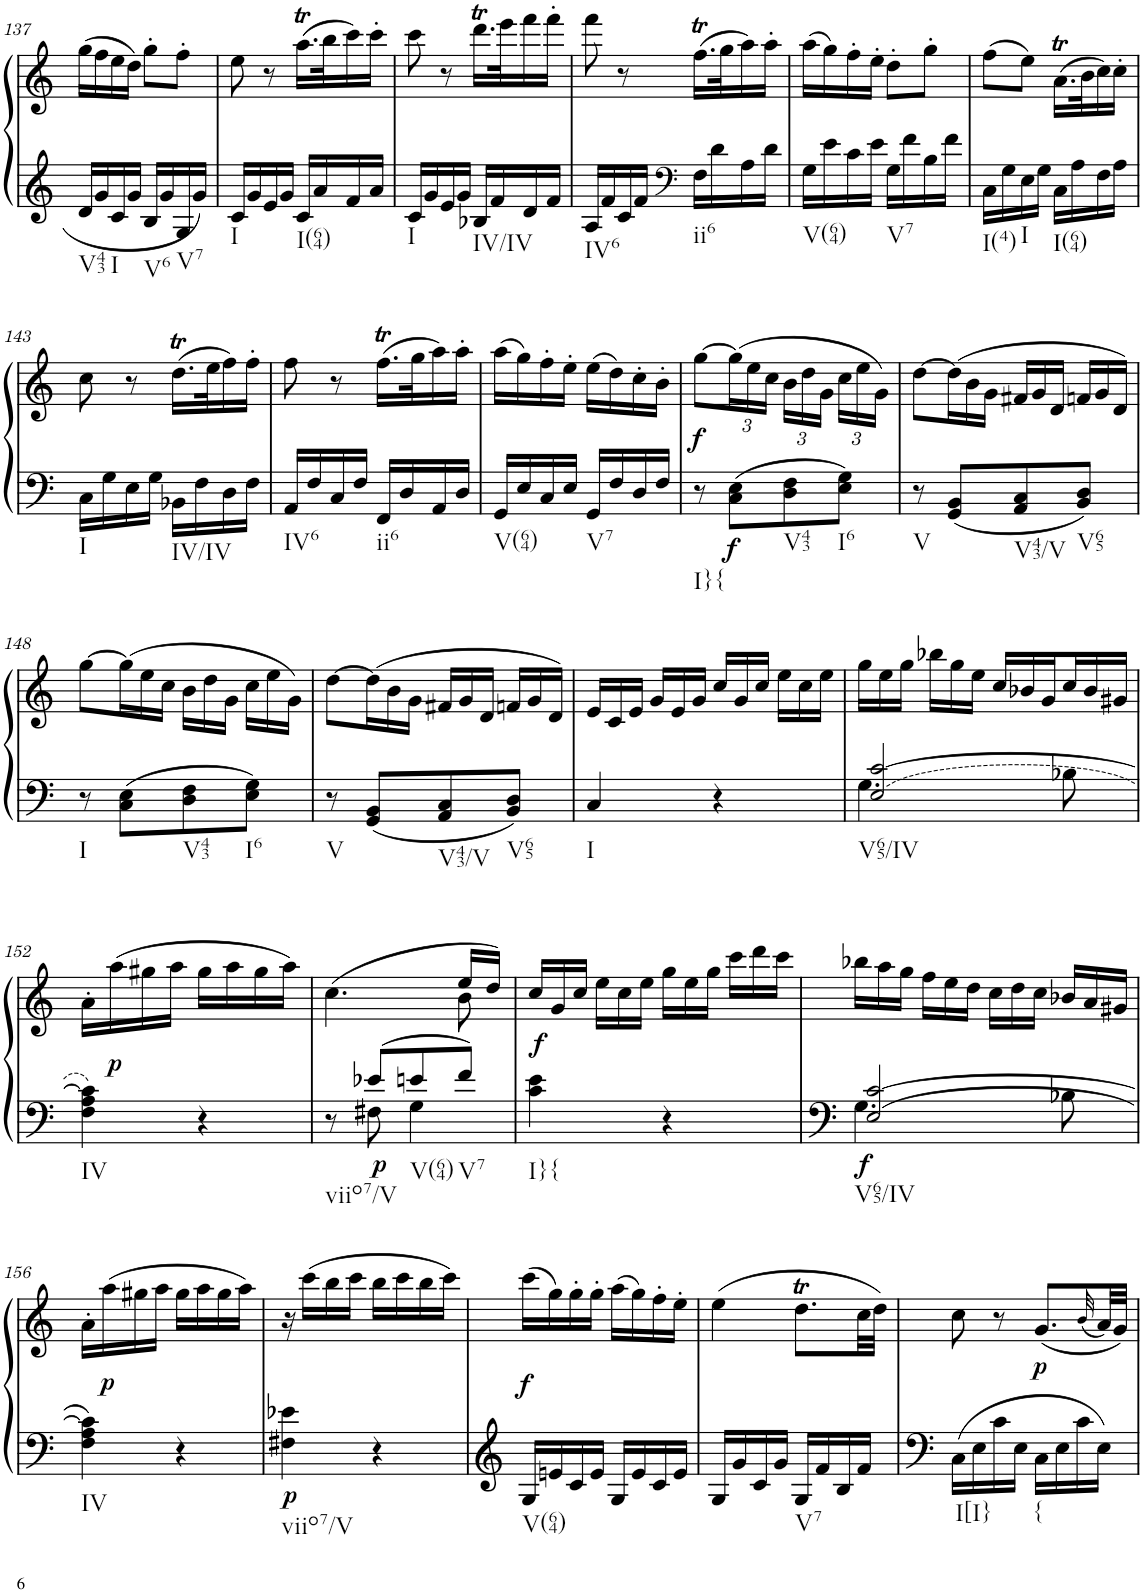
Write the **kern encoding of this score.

**kern	**kern	**dynam
*part1	*part1	*part1
*staff2	*staff1	*staff1/2
*I"Piano, Piano right	*	*
*I'Pno.	*	*
!!LO:PB:g=z
*clefG2	*clefG2	*
*k[]	*k[]	*
*M2/4	*M2/4	*
=137	=137	=137
!LO:TX:b:t=V43	!	!
16d/LL	(16gg\LL	.
16g/	16ff\	.
!LO:TX:b:t=I	!	!
16c/	16ee\	.
16g/JJ	16dd\JJ)	.
!LO:TX:b:t=V6	!	!
16B/LL	8gg'\L	.
16g/	.	.
!LO:TX:b:t=V7	!	!
16G/	8ff'\J	.
16g/JJ	.	.
=138	=138	=138
!LO:TX:b:t=I	!	!
16c/LL	8ee\	.
16g/	.	.
16e/	8r	.
16g/JJ	.	.
!LO:TX:b:t=I(64)	!	!
16c/LL	(16.aaT\LL	.
16a/	.	.
.	32bb\K	.
16f/	16ccc\)	.
16a/JJ	16ccc'\JJ	.
=139	=139	=139
!LO:TX:b:t=I	!	!
16c/LL	8ccc\	.
16g/	.	.
16e/	8r	.
16g/JJ	.	.
!LO:TX:b:t=IV/IV	!	!
16B-X/LL	16.dddT\LL	.
16f/	.	.
.	32eee\K	.
16d/	16fff\	.
16f/JJ	16fff'\JJ	.
=140	=140	=140
!LO:TX:b:t=IV6	!	!
16A/LL	8fff\	.
16f/	.	.
16c/	8r	.
16f/JJ	.	.
*clefF4	*	*
!LO:TX:b:t=ii6	!	!
16F\LL	(16.ffT\LL	.
16d\	.	.
.	32gg\K	.
16A\	16aa\)	.
16d\JJ	16aa'\JJ	.
=141	=141	=141
!LO:TX:b:t=V(64)	!	!
16G\LL	(16aa\LL	.
16e\	16gg\)	.
16c\	16ff'\	.
16e\JJ	16ee'\JJ	.
!LO:TX:b:t=V7	!	!
16G\LL	8dd'\L	.
16f\	.	.
16B\	8gg'\J	.
16f\JJ	.	.
=142	=142	=142
!LO:TX:b:t=I(4)	!	!
16C\LL	(8ff\L	.
16G\	.	.
!LO:TX:b:t=I	!	!
16E\	8ee\J)	.
16G\JJ	.	.
!LO:TX:b:t=I(64)	!	!
16C\LL	(16.aT\LL	.
16A\	.	.
.	32b\K	.
16F\	16cc\)	.
16A\JJ	16cc'\JJ	.
!!LO:LB:g=z
=143	=143	=143
!LO:TX:b:t=I	!	!
16C\LL	8cc\	.
16G\	.	.
16E\	8r	.
16G\JJ	.	.
!LO:TX:b:t=IV/IV	!	!
16BB-X\LL	(16.ddT\LL	.
16F\	.	.
.	32ee\K	.
16D\	16ff\)	.
16F\JJ	16ff'\JJ	.
=144	=144	=144
!LO:TX:b:t=IV6	!	!
16AA/LL	8ff\	.
16F/	.	.
16C/	8r	.
16F/JJ	.	.
!LO:TX:b:t=ii6	!	!
16FF/LL	(16.ffT\LL	.
16D/	.	.
.	32gg\K	.
16AA/	16aa\)	.
16D/JJ	16aa'\JJ	.
=145	=145	=145
!LO:TX:b:t=V(64)	!	!
16GG/LL	(16aa\LL	.
16E/	16gg\)	.
16C/	16ff'\	.
16E/JJ	16ee'\JJ	.
!LO:TX:b:t=V7	!	!
16GG/LL	(16ee\LL	.
16F/	16dd\)	.
16D/	16cc'\	.
16F/JJ	16b'\JJ	.
=146	=146	=146
!LO:TX:b:t=I}{	!	!
!	!	!LO:DY:b
8r	[8gg\L	f
*	*Xbrackettup	*
!	!	!LO:DY:b=2
8C\ 8E\L	(24gg\L]	f
.	24ee\	.
.	24cc\JJ	.
!LO:TX:b:t=V43	!	!
8D\ 8F\	24b\LL	.
.	24dd\	.
.	24g\JJ	.
!LO:TX:b:t=I6	!	!
8E\ 8G\J	24cc\LL	.
.	24ee\	.
.	24g\JJ)	.
=147	=147	=147
!LO:TX:b:t=V	!	!
8r	[8dd\L	.
*	*Xtuplet	*
8GG/ 8BB/L	(24dd\L]	.
.	24b\	.
.	24g\JJ	.
!LO:TX:b:t=V43/V	!	!
8AA/ 8C/	24f#X/LL	.
.	24g/	.
.	24d/JJ	.
!LO:TX:b:t=V65	!	!
8BB/ 8D/J	24fn/LL	.
.	24g/	.
.	24d/JJ)	.
!!LO:LB:g=z
=148	=148	=148
!LO:TX:b:t=I	!	!
8r	[8gg\L	.
8C\ 8E\L	(24gg\L]	.
.	24ee\	.
.	24cc\JJ	.
!LO:TX:b:t=V43	!	!
8D\ 8F\	24b\LL	.
.	24dd\	.
.	24g\JJ	.
!LO:TX:b:t=I6	!	!
8E\ 8G\J	24cc\LL	.
.	24ee\	.
.	24g\JJ)	.
=149	=149	=149
!LO:TX:b:t=V	!	!
8r	[8dd\L	.
8GG/ 8BB/L	(24dd\L]	.
.	24b\	.
.	24g\JJ	.
!LO:TX:b:t=V43/V	!	!
8AA/ 8C/	24f#X/LL	.
.	24g/	.
.	24d/JJ	.
!LO:TX:b:t=V65	!	!
8BB/ 8D/J	24fn/LL	.
.	24g/	.
.	24d/JJ)	.
=150	=150	=150
!LO:TX:b:t=I	!	!
4C/	24e/LL	.
.	24c/	.
.	24e/JJ	.
.	24g/LL	.
.	24e/	.
.	24g/JJ	.
4r	24cc/LL	.
.	24g/	.
.	24cc/JJ	.
.	24ee\LL	.
.	24cc\	.
.	24ee\JJ	.
=151	=151	=151
*^	*	*
!LO:TX:b:t=V65/IV	!	!	!
2E/ [2c/	4.G\	24gg\LL	.
.	.	24ee\	.
.	.	24gg\JJ	.
.	.	24bb-X\LL	.
.	.	24gg\	.
.	.	24ee\JJ	.
.	.	24cc/LL	.
.	.	24b-X/	.
.	.	24g/	.
.	8B-X\	24cc/	.
.	.	24b-/	.
.	.	24g#X/JJ	.
*v	*v	*	*
!!LO:LB:g=z
=152	=152	=152
!LO:TX:b:t=IV	!	!
4F\ 4A\ 4c\]	16a'\LL	.
!	!	!LO:DY:b
.	(16aa\	p
.	16gg#X\	.
.	16aa\JJ	.
4r	16gg#\LL	.
.	16aa\	.
.	16gg#\	.
.	16aa\JJ)	.
=153	=153	=153
*^	*^	*
!LO:TX:b:t=viio7/V	!	!	!	!
8r	8ryy	(4.cc\	4.ryy	.
!	!	!	!	!LO:DY:b=2
8e-X/L	8F#X\	.	.	p
!LO:TX:b:t=V(64)	!	!	!	!
8en/	4G\	.	.	.
!LO:TX:b:t=V7	!	!	!	!
8f/J	.	16ee/LL	8b\	.
.	.	16dd/JJ)	.	.
*v	*v	*	*	*
*	*v	*v	*
=154	=154	=154
!LO:TX:b:t=I}{	!	!
!	!	!LO:DY:b
4c\ 4e\	24cc/LL	f
.	24g/	.
.	24cc/JJ	.
.	24ee\LL	.
.	24cc\	.
.	24ee\JJ	.
4r	24gg\LL	.
.	24ee\	.
.	24gg\JJ	.
.	24ccc\LL	.
.	24ddd\	.
.	24ccc\JJ	.
=155	=155	=155
*^	*	*
!LO:TX:b:t=V65/IV	!	!	!
!	!	!	!LO:DY:b=2
2E/ [2c/	4.G\	24bb-X\LL	f
.	.	24aa\	.
.	.	24gg\JJ	.
.	.	24ff\LL	.
.	.	24ee\	.
.	.	24dd\JJ	.
.	.	24cc\LL	.
.	.	24dd\	.
.	.	24cc\JJ	.
.	8B-X\	24b-X/LL	.
.	.	24a/	.
.	.	24g#X/JJ	.
*v	*v	*	*
!!LO:LB:g=z
=156	=156	=156
!LO:TX:b:t=IV	!	!
4F\ 4A\ 4c\]	16a'\LL	.
!	!	!LO:DY:b
.	(16aa\	p
.	16gg#X\	.
.	16aa\JJ	.
4r	16gg#\LL	.
.	16aa\	.
.	16gg#\	.
.	16aa\JJ)	.
=157	=157	=157
!LO:TX:b:t=viio7/V	!	!
!	!	!LO:DY:b=2
4F#X\ 4e-X\	16r	p
.	(16ccc\LL	.
.	16bb\	.
.	16ccc\JJ	.
4r	16bb\LL	.
.	16ccc\	.
.	16bb\	.
.	16ccc\JJ)	.
=158	=158	=158
!LO:TX:b:t=V(64)	!	!
!	!	!LO:DY:b
16G/LL	(16ccc\LL	f
16en/	16gg\)	.
16c/	16gg'\	.
16e/JJ	16gg'\JJ	.
16G/LL	(16aa\LL	.
16e/	16gg\)	.
16c/	16ff'\	.
16e/JJ	16ee'\JJ	.
=159	=159	=159
16G/LL	(4ee\	.
16g/	.	.
16c/	.	.
16g/JJ	.	.
!LO:TX:b:t=V7	!	!
16G/LL	8.ddT\L	.
16f/	.	.
16B/	.	.
16f/JJ	32cc\LL	.
.	32dd\JJJ)	.
=160	=160	=160
!LO:TX:b:t=I[I}	!	!
16C\LL	8cc\	.
16E\	.	.
16c\	8r	.
16E\JJ	.	.
!LO:TX:b:t={	!	!
!	!	!LO:DY:b
16C\LL	(8.g/L	p
16E\	.	.
16c\	.	.
.	(32qb/	.
16E\JJ	32a/LL)	.
.	32g/JJJ)	.
=	=	=
*-	*-	*-
